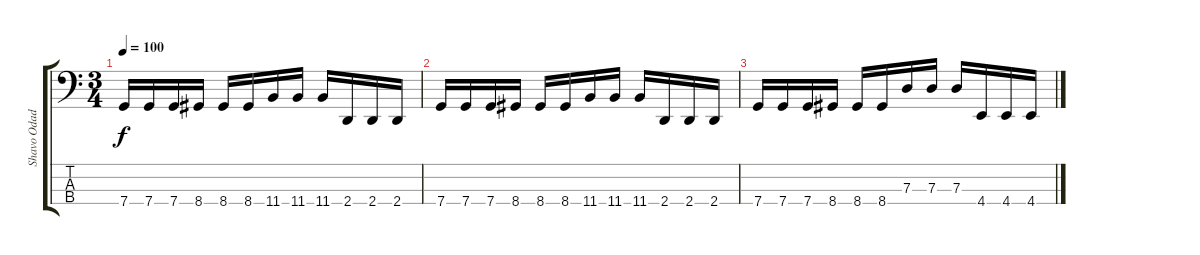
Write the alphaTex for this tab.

\track ("Shavo Odadjian" "Shavo Odad") {instrument electricbasspick}
\staff {score tabs}
\tuning (F2 C2 G1 C1) {hide}
\ts (3 4)
\tempo 100
\clef f4
\ks c
7.4.16{dy f} 7.4.16 7.4.16 8.4.16 8.4.16 8.4.16 11.4.16 11.4.16 11.4.16 2.4.16 2.4.16 2.4.16 |
7.4.16 7.4.16 7.4.16 8.4.16 8.4.16 8.4.16 11.4.16 11.4.16 11.4.16 2.4.16 2.4.16 2.4.16 |
7.4.16 7.4.16 7.4.16 8.4.16 8.4.16 8.4.16 7.3.16 7.3.16 7.3.16 4.4.16 4.4.16 4.4.16
